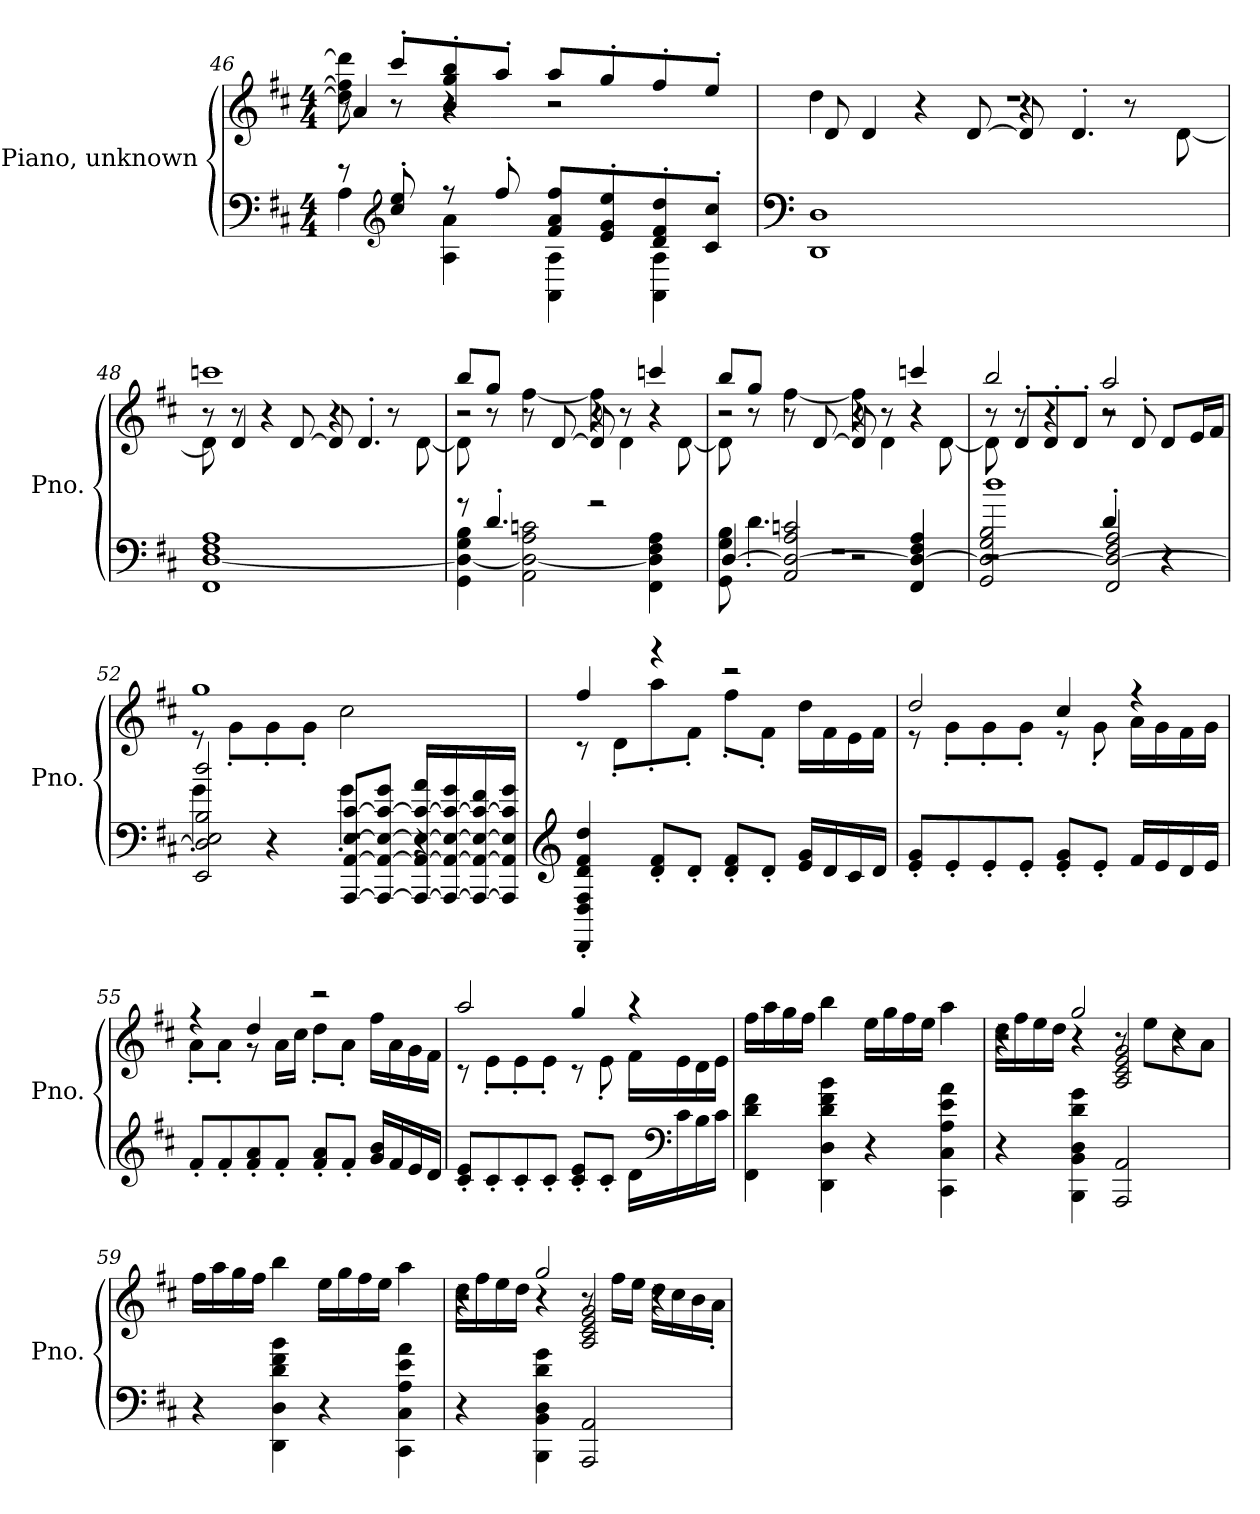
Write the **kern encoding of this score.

**kern	**kern
*part1	*part1
*staff2	*staff1
*I"Piano, unknown	*
*I'Pno.	*
!!LO:PB:g=z
*clefF4	*clefG2
*k[f#c#]	*k[f#c#]
*M4/4	*M4/4
=46	=46
*^	*^
*	*	*	*^
8r	4A\	8r	8dd\] 8ff#\] 8ddd\]	4a/
*clefG2	*	*	*	*
8cc#/' 8ee/'	.	8ccc#'/L	8r	.
8r	4A\ 4a\	8b/' 8gg/' 8bb/'	4r	4r
8ff#'/	.	8aa'/J	.	.
8f#/ 8a/ 8ff#/L	4AA\ 4A\	8aa/L	2r	2r
8e/' 8g/' 8ee/'	.	8gg'/	.	.
8d/' 8f#/' 8dd/'	4AA\ 4A\	8ff#'/	.	.
8c#/' 8cc#/'J	.	8ee'/J	.	.
*v	*v	*	*	*
=47	=47	=47	=47
*clefF4	*	*	*
1DD 1D	1r	4dd\	8d/
.	.	.	4d/
.	.	4r	.
.	.	.	[8d/
.	.	4r	8d/]
.	.	.	4.d'/
.	.	8r	.
.	.	[8d\	.
=48	=48	=48	=48
*^	*	*	*
1FF# 1F# 1A	[1D	1cccn	8d\]	8r
.	.	.	8r	4d/
.	.	.	4r	.
.	.	.	.	[8d/
.	.	.	4r	8d/]
.	.	.	.	4.d'/
.	.	.	8r	.
.	.	.	[8d\	.
!!LO:LB:g=z	!!	!!
=49	=49	=49	=49	=49
8r	4GG\ 4D\_ 4G\ 4B\	2r	8d\]	8bb/L
4.d'/	.	.	8r	8gg/J
.	2AA\ 2D\_ 2A\ 2cn\	.	[4ff#\	8r
.	.	.	.	[8d/
2r	.	4r	8ff#\]	8d/]
.	.	.	4d\	8r
.	4FF#\ 4D\] 4F#\ 4A\	4cccn/	.	4r
.	.	.	[8d\	.
=50	=50	=50	=50	=50
*	*^	*	*	*
1r	8GG\ 8G\ 8B\	[4D/	2r	8d\]	8bb/L
.	4.d'\	.	.	8r	8gg/J
.	.	2AA/ 2D/_ 2A/ 2cn/	.	[4ff#\	8r
.	.	.	.	.	[8d/
.	2r	.	4r	8ff#\]	8d/]
.	.	.	.	4d\	8r
.	.	4FF#/ 4D/_ 4F#/ 4A/	4cccn/	.	4r
.	.	.	.	[8d\	.
=51	=51	=51	=51	=51	=51
2r	1dd	2GG/ 2D/_ 2G/ 2B/	2bb/	8d\]	8r
.	.	.	.	8r	8d'/L
.	.	.	.	4r	8d'/
.	.	.	.	.	8d'/J
4d'/	.	2FF#/ 2D/_ 2F#/ 2A/	2aa/	2r	8r
.	.	.	.	.	8d'/
4r	.	.	.	.	8d/L
.	.	.	.	.	16e/L
.	.	.	.	.	16f#/JJ
*	*	*	*	*v	*v
!!LO:LB:g=z
=52	=52	=52	=52	=52
1r	4g'\	2EE/ 2D/] 2E/ 2B/ 2dd/	1gg	8r
.	.	.	.	8g'\L
.	4r	.	.	8g'\
.	.	.	.	8g'\J
.	4g'\	[8AAA/ [8AA/ [8E/ [8c#/L	.	2cc#\
.	.	8AAA/_ 8AA/_ 8E/_ 8c#/_ 8g/J	.	.
.	4r	16AAA/_ 16AA/_ 16E/_ 16c#/_ 16a/LL	.	.
.	.	16AAA/_ 16AA/_ 16E/_ 16c#/_ 16g/	.	.
.	.	16AAA/_ 16AA/_ 16E/_ 16c#/_ 16f#/	.	.
.	.	16AAA/] 16AA/] 16E/] 16c#/] 16g/JJ	.	.
*v	*v	*v	*	*
=53	=53	=53
*clefG2	*	*
4DD/' 4D/' 4F#/' 4d/' 4f#/' 4dd/'	4ff#/	8r
.	.	8d'\L
8d/' 8f#/'L	4r	8aa'\
8d'/J	.	8f#'\J
8d/' 8f#/'L	2r	8ff#'\L
8d'/J	.	8f#'\J
16e/ 16g/LL	.	16dd\LL
16d/	.	16f#\
16c#/	.	16e\
16d/JJ	.	16f#\JJ
=54	=54	=54
8e/' 8g/'L	2dd/	8r
8e'/	.	8g'\L
8e'/	.	8g'\
8e'/J	.	8g'\J
8e/' 8g/'L	4cc#/	8r
8e'/J	.	8g'\
16f#/LL	4r	16a\LL
16e/	.	16g\
16d/	.	16f#\
16e/JJ	.	16g\JJ
!!LO:LB:g=z	!!
=55	=55	=55
8f#'/L	4r	8a'\L
8f#'/	.	8a'\J
8f#/' 8a/'	4dd/	8r
8f#'/J	.	16a\LL
.	.	16cc#\JJ
8f#/' 8a/'L	2r	8dd'\L
8f#'/J	.	8a'\J
16g/ 16b/LL	.	16ff#\LL
16f#/	.	16a\
16e/	.	16g\
16d/JJ	.	16f#\JJ
=56	=56	=56
8c#/' 8e/'L	2aa/	8r
8c#'/	.	8e'\L
8c#'/	.	8e'\
8c#'/J	.	8e'\J
8c#/' 8e/'L	4gg/	8r
8c#'/J	.	8e'\
16d\LL	4r	16f#\LL
*clefF4	*	*
16c#\	.	16e\
16B\	.	16d\
16c#\JJ	.	16e\JJ
*	*v	*v
=57	=57
4FF#\ 4d\ 4f#\	16ff#\LL
.	16aa\
.	16gg\
.	16ff#\JJ
4DD\ 4D\ 4d\ 4f#\ 4b\	4bb\
4r	16ee\LL
.	16gg\
.	16ff#\
.	16ee\JJ
4CC#\ 4C#\ 4A\ 4e\ 4a\	4aa\
!!LO:LB:g=z
=58	=58
*	*^
*	*	*^
4r	4r	16dd\LL	2r
.	.	16ff#\	.
.	.	16ee\	.
.	.	16dd\JJ	.
4BBB\ 4BB\ 4D\ 4d\ 4g\	2gg/	4r	.
2AAA/ 2AA/	.	8r	2A/ 2c#/ 2e/ 2g/
.	.	8ee\L	.
.	4r	8cc#\	.
.	.	8a\J	.
*	*v	*v	*v
=59	=59
4r	16ff#\LL
.	16aa\
.	16gg\
.	16ff#\JJ
4DD\ 4D\ 4d\ 4f#\ 4b\	4bb\
4r	16ee\LL
.	16gg\
.	16ff#\
.	16ee\JJ
4CC#\ 4C#\ 4A\ 4e\ 4a\	4aa\
=60	=60
*	*^
*	*	*^
4r	4r	16dd\LL	2r
.	.	16ff#\	.
.	.	16ee\	.
.	.	16dd\JJ	.
4BBB\ 4BB\ 4D\ 4d\ 4g\	2gg/	4r	.
2AAA/ 2AA/	.	8r	2A/ 2c#/ 2e/ 2g/
.	.	16ff#\LL	.
.	.	16ee\JJ	.
.	4r	16dd\LL	.
.	.	16cc#\	.
.	.	16b\	.
.	.	16a'\JJ	.
*	*v	*v	*v
=	=
*-	*-
